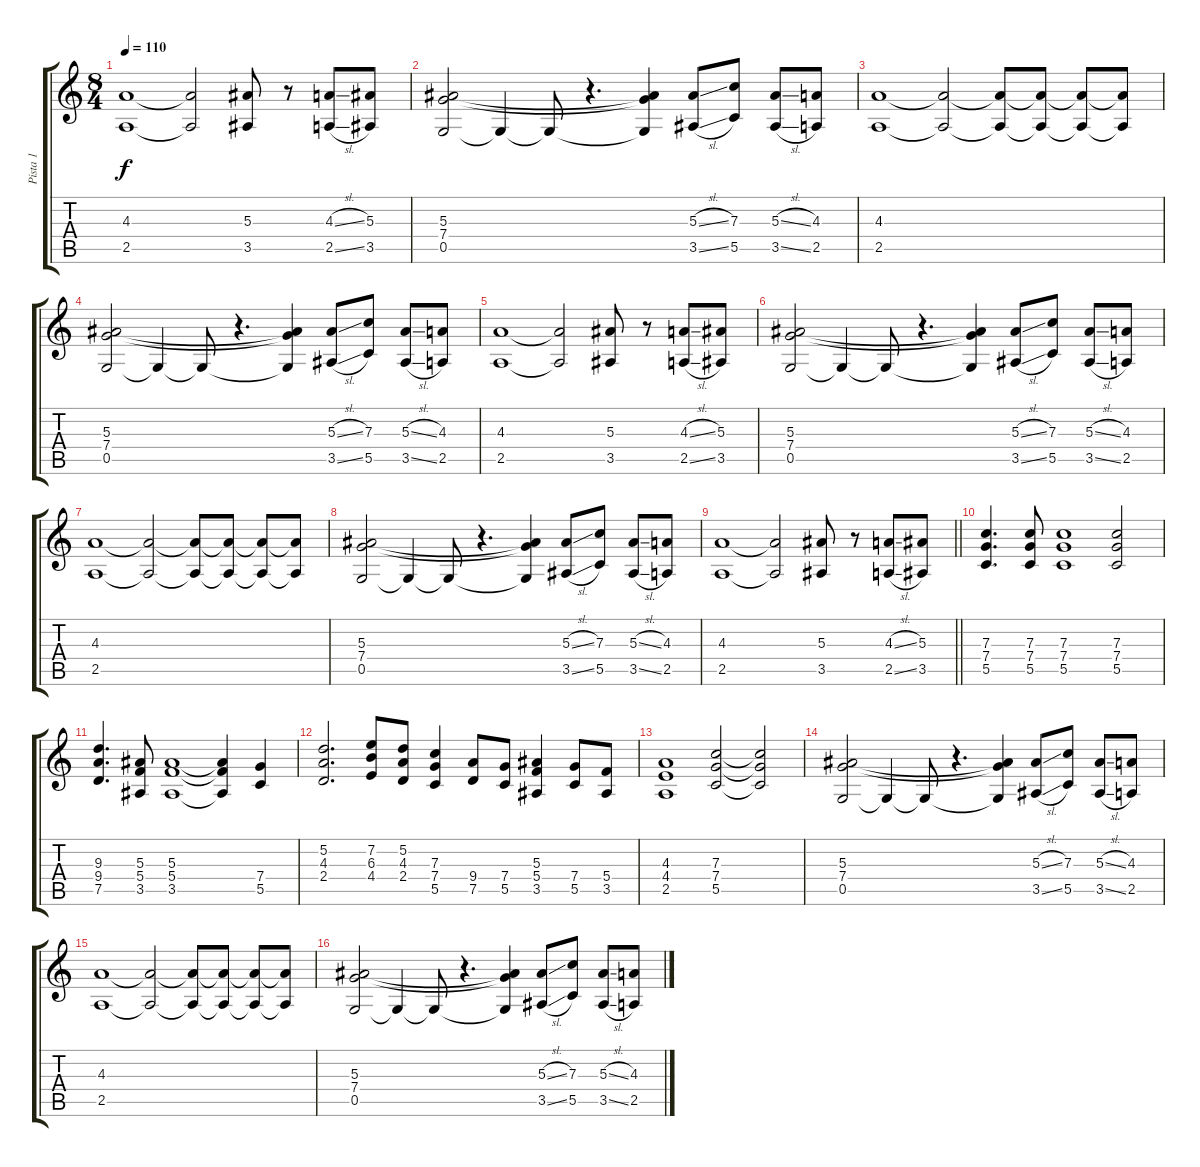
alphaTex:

\track ("Pista 1" "Pista 1") {instrument acousticguitarsteel}
\staff {score tabs}
\tuning (D4 A3 F3 C3 G2 D2) {hide}
\ts (8 4)
\tempo 110
\clef g2
\ks c
(4.3 2.5).1{dy f} (4.3{t} 2.5{t}).2 (5.3 3.5).8 r.8 (4.3{sl} 2.5{sl}).8 (5.3 3.5).8 |
(5.3 7.4 0.5).2 0.5{t}.4 0.5{t}.8 r.4{d} (5.3{t} 7.4{t} 0.5{t}).4 (5.3{sl} 3.5{sl}).8 (7.3 5.5).8 (5.3{sl} 3.5{sl}).8 (4.3 2.5).8 |
(4.3 2.5).1 (4.3{t} 2.5{t}).2 (4.3{t} 2.5{t}).8 (4.3{t} 2.5{t}).8 (4.3{t} 2.5{t}).8 (4.3{t} 2.5{t}).8 |
(5.3 7.4 0.5).2 0.5{t}.4 0.5{t}.8 r.4{d} (5.3{t} 7.4{t} 0.5{t}).4 (5.3{sl} 3.5{sl}).8 (7.3 5.5).8 (5.3{sl} 3.5{sl}).8 (4.3 2.5).8 |
(4.3 2.5).1 (4.3{t} 2.5{t}).2 (5.3 3.5).8 r.8 (4.3{sl} 2.5{sl}).8 (5.3 3.5).8 |
(5.3 7.4 0.5).2 0.5{t}.4 0.5{t}.8 r.4{d} (5.3{t} 7.4{t} 0.5{t}).4 (5.3{sl} 3.5{sl}).8 (7.3 5.5).8 (5.3{sl} 3.5{sl}).8 (4.3 2.5).8 |
(4.3 2.5).1 (4.3{t} 2.5{t}).2 (4.3{t} 2.5{t}).8 (4.3{t} 2.5{t}).8 (4.3{t} 2.5{t}).8 (4.3{t} 2.5{t}).8 |
(5.3 7.4 0.5).2 0.5{t}.4 0.5{t}.8 r.4{d} (5.3{t} 7.4{t} 0.5{t}).4 (5.3{sl} 3.5{sl}).8 (7.3 5.5).8 (5.3{sl} 3.5{sl}).8 (4.3 2.5).8 |
\barLineRight lightlight
(4.3 2.5).1 (4.3{t} 2.5{t}).2 (5.3 3.5).8 r.8 (4.3{sl} 2.5{sl}).8 (5.3 3.5).8 |
(7.3 7.4 5.5).4{d instrument overdrivenguitar} (7.3 7.4 5.5).8 (7.3 7.4 5.5).1 (7.3 7.4 5.5).2 |
(9.3 9.4 7.5).4{d} (5.3 5.4 3.5).8 (5.3 5.4 3.5).1 (5.3{t} 5.4{t} 3.5{t}).4 (7.4 5.5).4 |
(5.2 4.3 2.4).2{d} (7.2 6.3 4.4).8 (5.2 4.3 2.4).8 (7.3 7.4 5.5).4 (9.4 7.5).8 (7.4 5.5).8 (5.3 5.4 3.5).4 (7.4 5.5).8 (5.4 3.5).8 |
(4.3 4.4 2.5).1 (7.3 7.4 5.5).2 (7.3{t} 7.4{t} 5.5{t}).2 |
(5.3 7.4 0.5).2{instrument acousticguitarsteel} 0.5{t}.4 0.5{t}.8 r.4{d} (5.3{t} 7.4{t} 0.5{t}).4 (5.3{sl} 3.5{sl}).8 (7.3 5.5).8 (5.3{sl} 3.5{sl}).8 (4.3 2.5).8 |
(4.3 2.5).1 (4.3{t} 2.5{t}).2 (4.3{t} 2.5{t}).8 (4.3{t} 2.5{t}).8 (4.3{t} 2.5{t}).8 (4.3{t} 2.5{t}).8 |
(5.3 7.4 0.5).2 0.5{t}.4 0.5{t}.8 r.4{d} (5.3{t} 7.4{t} 0.5{t}).4 (5.3{sl} 3.5{sl}).8 (7.3 5.5).8 (5.3{sl} 3.5{sl}).8 (4.3 2.5).8
